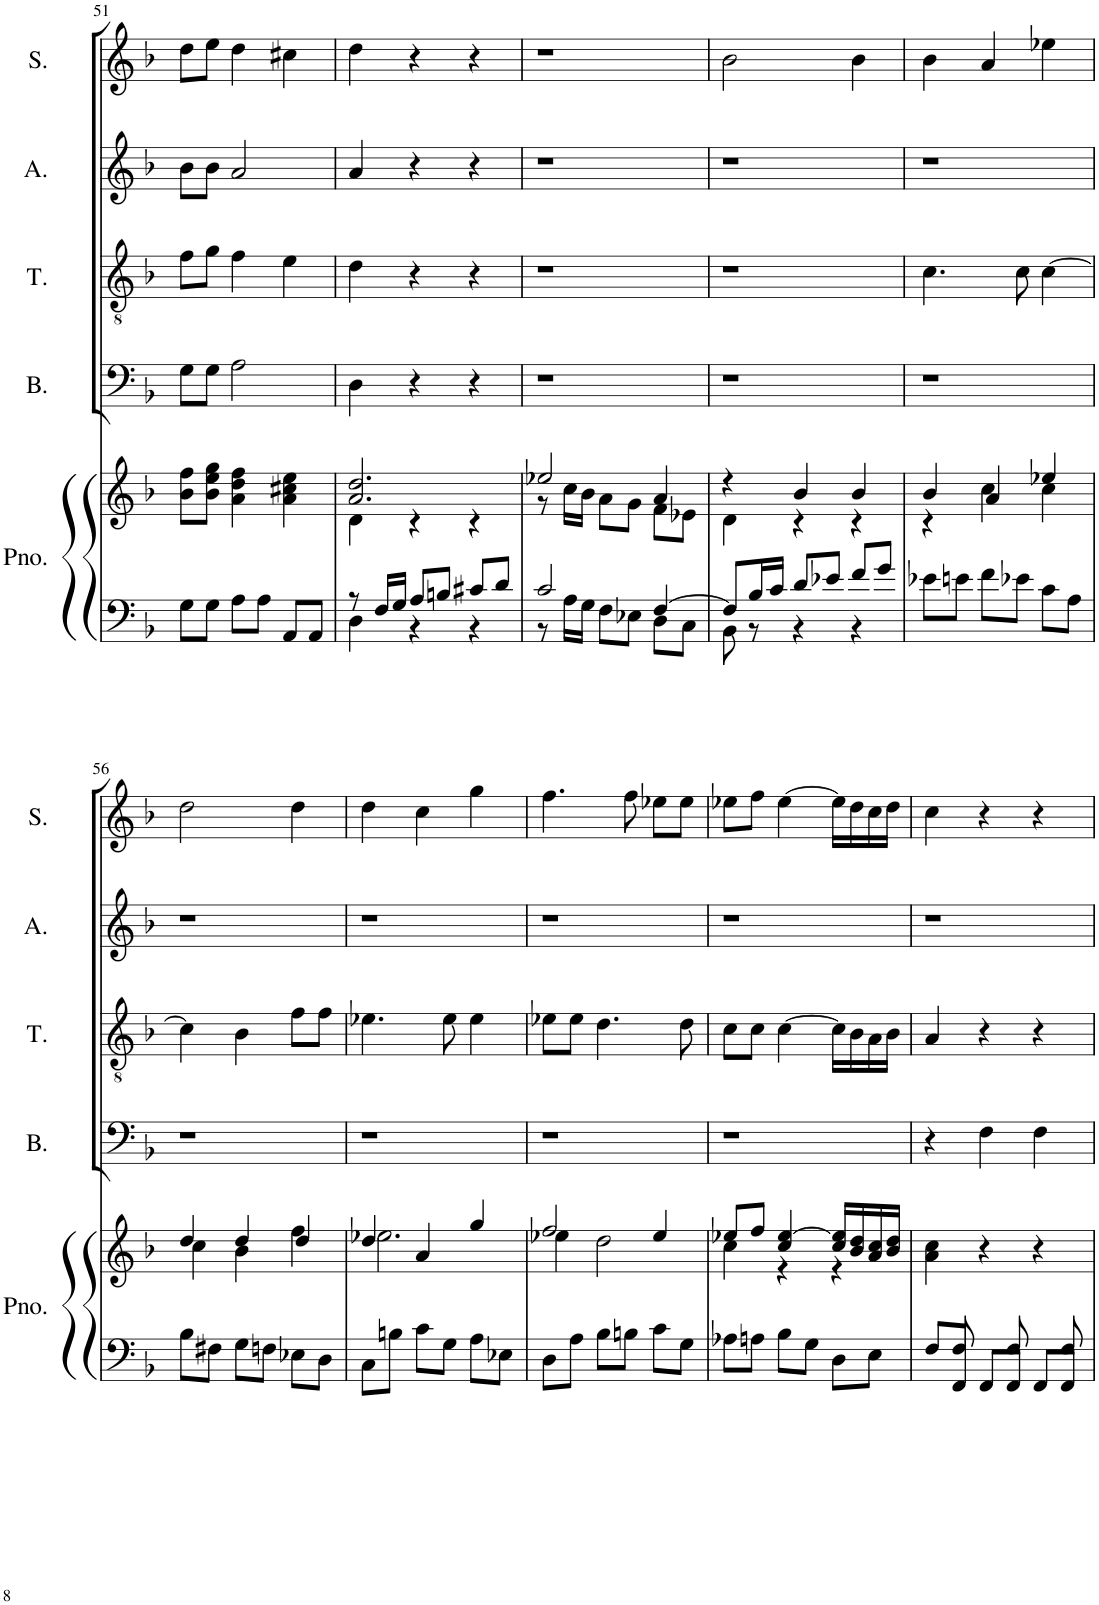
**kern	**kern	**kern	**kern	**kern	**kern
*part5	*part5	*part4	*part3	*part2	*part1
*staff6	*staff5	*staff4	*staff3	*staff2	*staff1
*I"Piano	*	*I"Bass	*I"Tenor	*I"Alto	*I"Soprano
*I'Pno.	*	*I'B.	*I'T.	*I'A.	*I'S.
!!LO:PB:g=z
*clefF4	*clefG2	*clefF4	*clefGv2	*clefG2	*clefG2
*k[b-]	*k[b-]	*k[b-]	*k[b-]	*k[b-]	*k[b-]
*M3/4	*M3/4	*M3/4	*M3/4	*M3/4	*M3/4
=51	=51	=51	=51	=51	=51
8G\L	8b-\ 8ff\L	8G\L	8f\L	8b-\L	8dd\L
8G\J	8b-\ 8ee\ 8gg\J	8G\J	8g\J	8b-\J	8ee\J
8A\L	4a\ 4dd\ 4ff\	2A\	4f\	2a/	4dd\
8A\J	.	.	.	.	.
8AA/L	4a\ 4cc#X\ 4ee\	.	4e\	.	4cc#X\
8AA/J	.	.	.	.	.
=52	=52	=52	=52	=52	=52
*^	*^	*	*	*	*
8r	4D\	2.a/ 2.dd/	4d\	4D\	4d\	4a/	4dd\
16F/LL	.	.	.	.	.	.	.
16G/JJ	.	.	.	.	.	.	.
8A/L	4r	.	4r	4r	4r	4r	4r
8Bn/J	.	.	.	.	.	.	.
8c#X/L	4r	.	4r	4r	4r	4r	4r
8d/J	.	.	.	.	.	.	.
=53	=53	=53	=53	=53	=53	=53	=53
2c/	8r	2ee-X/	8r	2.r	2.r	2.r	2.r
.	16A\LL	.	16cc\LL	.	.	.	.
.	16G\JJ	.	16b-\JJ	.	.	.	.
.	8F\L	.	8a\L	.	.	.	.
.	8E-X\J	.	8g\J	.	.	.	.
[4F/	8D\L	4a/	8f\L	.	.	.	.
.	8C\J	.	8e-X\J	.	.	.	.
=54	=54	=54	=54	=54	=54	=54	=54
8F/L]	8BB-\	4r	4d\	2.r	2.r	2.r	2b-\
16B-/L	8r	.	.	.	.	.	.
16c/JJ	.	.	.	.	.	.	.
8d/L	4r	4b-/	4r	.	.	.	.
8e-X/J	.	.	.	.	.	.	.
8f/L	4r	4b-/	4r	.	.	.	4b-\
8g/J	.	.	.	.	.	.	.
*v	*v	*	*	*	*	*	*
=55	=55	=55	=55	=55	=55	=55
8e-X\L	4b-/	4r	2.r	4.c\	2.r	4b-\
8en\J	.	.	.	.	.	.
8f\L	4a/	4cc\	.	.	.	4a/
8e-X\J	.	.	.	8c\	.	.
8c\L	4ee-X/	4cc\	.	[4c\	.	4ee-X\
8A\J	.	.	.	.	.	.
!!LO:LB:g=z
=56	=56	=56	=56	=56	=56	=56
8B-\L	4dd/	4cc\	2.r	4c\]	2.r	2dd\
8F#X\J	.	.	.	.	.	.
8G\L	4dd/	4b-\	.	4B-\	.	.
8Fn\J	.	.	.	.	.	.
8E-X\L	4dd/	4ff\	.	8f\L	.	4dd\
8D\J	.	.	.	8f\J	.	.
=57	=57	=57	=57	=57	=57	=57
8C\L	4dd/	2.ee-X\	2.r	4.e-X\	2.r	4dd\
8Bn\J	.	.	.	.	.	.
8c\L	4a/	.	.	.	.	4cc\
8G\J	.	.	.	8e-\	.	.
8A\L	4gg/	.	.	4e-\	.	4gg\
8E-X\J	.	.	.	.	.	.
=58	=58	=58	=58	=58	=58	=58
8D\L	2ff/	4ee-X\	2.r	8e-X\L	2.r	4.ff\
8A\J	.	.	.	8e-\J	.	.
8B-\L	.	2dd\	.	4.d\	.	.
8Bn\J	.	.	.	.	.	8ff\
8c\L	4ee-/	.	.	.	.	8ee-X\L
8G\J	.	.	.	8d\	.	8ee-\J
=59	=59	=59	=59	=59	=59	=59
8A-X\L	8ee-X/L	4cc\	2.r	8c\L	2.r	8ee-X\L
8An\J	8ff/J	.	.	8c\J	.	8ff\J
8B-\L	4cc/ [4ee-/	4r	.	[4c\	.	[4ee-\
8G\J	.	.	.	.	.	.
8D\L	16cc/ 16ee-/]LL	4r	.	16c\LL]	.	16ee-\LL]
.	16b-/ 16dd/	.	.	16B-\	.	16dd\
8E\J	16a/ 16cc/	.	.	16A\	.	16cc\
.	16b-/ 16dd/JJ	.	.	16B-\JJ	.	16dd\JJ
*	*v	*v	*	*	*	*
=60	=60	=60	=60	=60	=60
*^	*	*	*	*	*
8ryy	8F/L	4a\ 4cc\	4r	4A/	2.r	4cc\
8F/	8FF/J	.	.	.	.	.
8ryy	8FF/L	4r	4F\	4r	.	4r
8F/	8FF/J	.	.	.	.	.
8ryy	8FF/L	4r	4F\	4r	.	4r
8F/	8FF/J	.	.	.	.	.
*v	*v	*	*	*	*	*
=	=	=	=	=	=
*-	*-	*-	*-	*-	*-
